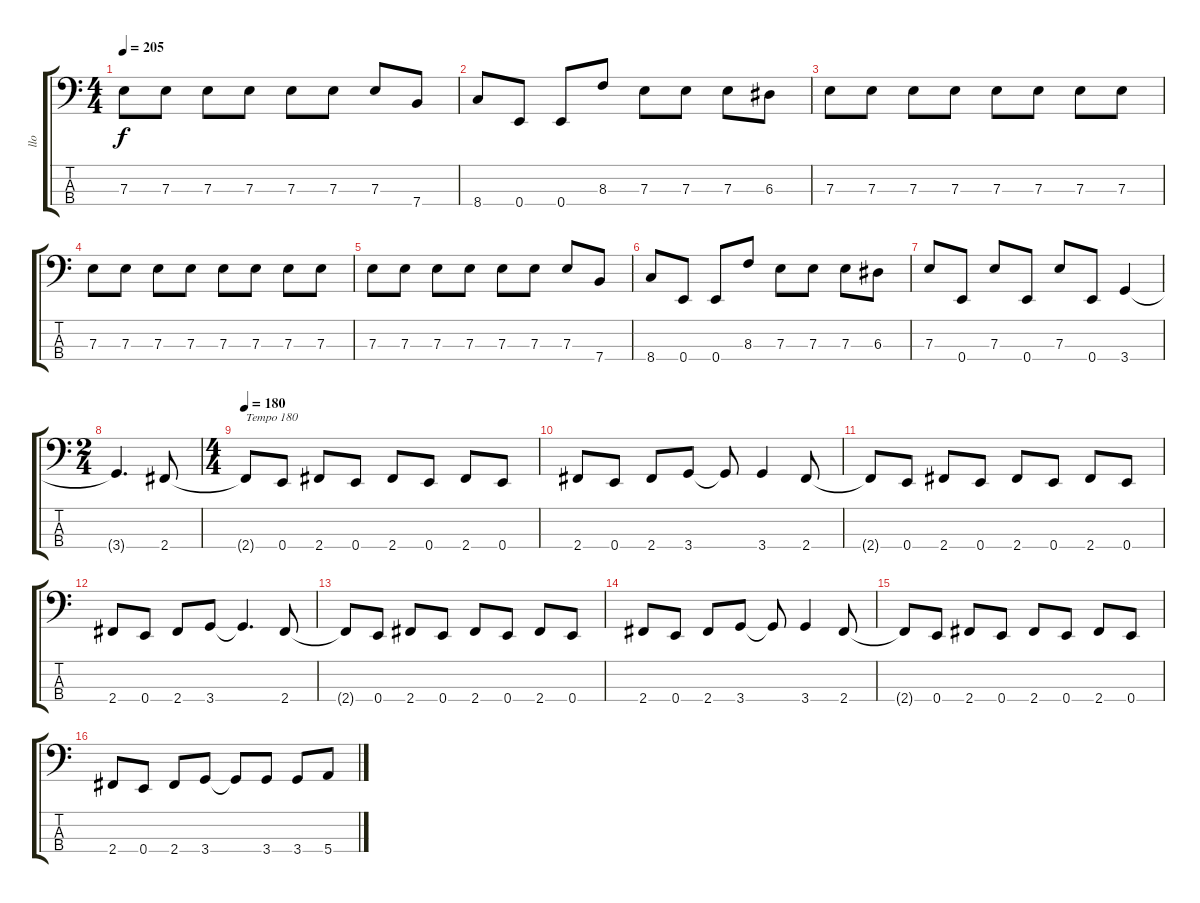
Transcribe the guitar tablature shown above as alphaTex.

\track ("llo" "llo") {instrument electricbassfinger}
\staff {score tabs}
\tuning (G2 D2 A1 E1) {hide}
\ts (4 4)
\tempo 205
\clef f4
\ks c
7.3.8{dy f} 7.3.8 7.3.8 7.3.8 7.3.8 7.3.8 7.3.8 7.4.8 |
8.4.8 0.4.8 0.4.8 8.3.8 7.3.8 7.3.8 7.3.8 6.3.8 |
7.3.8 7.3.8 7.3.8 7.3.8 7.3.8 7.3.8 7.3.8 7.3.8 |
7.3.8 7.3.8 7.3.8 7.3.8 7.3.8 7.3.8 7.3.8 7.3.8 |
7.3.8 7.3.8 7.3.8 7.3.8 7.3.8 7.3.8 7.3.8 7.4.8 |
8.4.8 0.4.8 0.4.8 8.3.8 7.3.8 7.3.8 7.3.8 6.3.8 |
7.3.8 0.4.8 7.3.8 0.4.8 7.3.8 0.4.8 3.4.4 |
\ts (2 4)
3.4{t}.4{d} 2.4.8 |
\ts (4 4)
\tempo 180
2.4{t}.8{txt "Tempo 180"} 0.4.8 2.4.8 0.4.8 2.4.8 0.4.8 2.4.8 0.4.8 |
2.4.8 0.4.8 2.4.8 3.4.8 3.4{t}.8 3.4.4 2.4.8 |
2.4{t}.8 0.4.8 2.4.8 0.4.8 2.4.8 0.4.8 2.4.8 0.4.8 |
2.4.8 0.4.8 2.4.8 3.4.8 3.4{t}.4{d} 2.4.8 |
2.4{t}.8 0.4.8 2.4.8 0.4.8 2.4.8 0.4.8 2.4.8 0.4.8 |
2.4.8 0.4.8 2.4.8 3.4.8 3.4{t}.8 3.4.4 2.4.8 |
2.4{t}.8 0.4.8 2.4.8 0.4.8 2.4.8 0.4.8 2.4.8 0.4.8 |
2.4.8 0.4.8 2.4.8 3.4.8 3.4{t}.8 3.4.8 3.4.8 5.4.8
